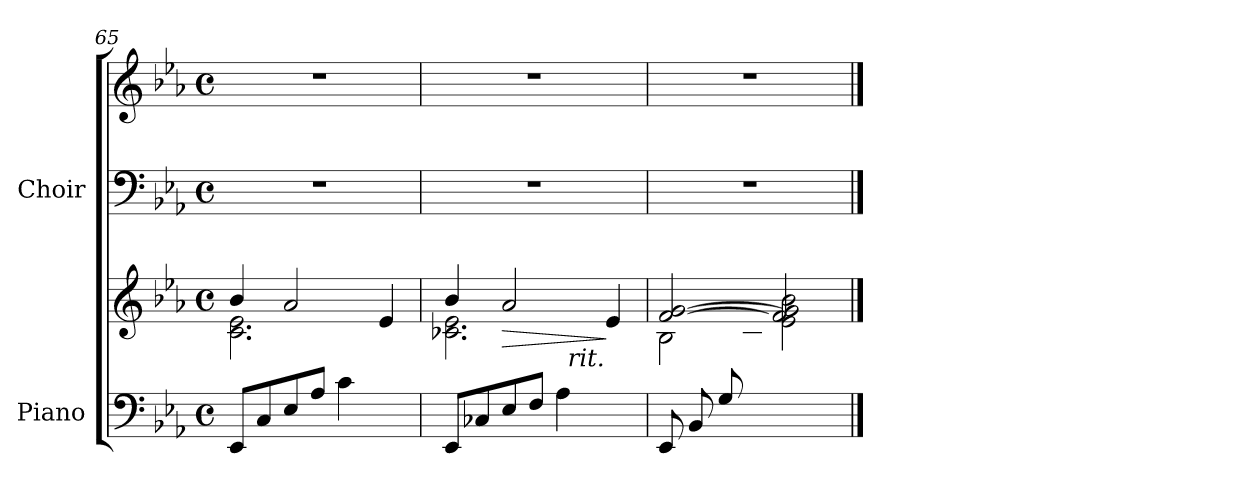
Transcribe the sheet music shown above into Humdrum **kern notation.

**kern	**kern	**dynam	**kern	**kern
*part2	*part2	*part2	*part1	*part1
*staff4	*staff3	*staff3/4	*staff2	*staff1
*I"Piano	*	*	*I"Choir	*
*I'Pno.	*	*	*I'Choir	*
*clefF4	*clefG2	*	*clefF4	*clefG2
*k[b-e-a-]	*k[b-e-a-]	*	*k[b-e-a-]	*k[b-e-a-]
*E-:	*E-:	*	*E-:	*E-:
*M4/4	*M4/4	*	*M4/4	*M4/4
*met(c)	*met(c)	*	*met(c)	*met(c)
=65	=65	=65	=65	=65
*	*^	*	*	*
8EE-i/L	4b-i/	2.ci\ 2.e-i	.	1r	1r
8Ci/	.	.	.	.	.
8E-i/	2a-i/	.	.	.	.
8A-i/J	.	.	.	.	.
4ci\	.	.	.	.	.
4ryy	4e-i/	4ryy	.	.	.
=66	=66	=66	=66	=66	=66
*	*	*^	*	*	*
8EE-i/L	4b-i/	2.c-Xi\ 2.e-i	2ryy	.	1r	1r
8C-Xi/	.	.	.	.	.	.
!	!	!	!	!LO:HP:b	!	!
8E-i/	2a-i/	.	.	>	.	.
8Fi/J	.	.	.	.	.	.
4A-i\	.	.	32ryy	.	.	.
!	!	!	!LO:TX:b:i:t=rit.	!	!	!
.	.	.	4...ryy	.	.	.
4ryy	4e-i/	4ryy	.	]	.	.
=67	=67	=67	=67	=67	=67	=67
8EE-i/L	[>2fi/ [>2gi	2B-i\	4.ryy	.	1r	1r
8BB-i/	.	.	.	.	.	.
8Gi/	.	.	.	.	.	.
2ryy	.	.	8B-i\J	.	.	.
.	2fi/] 2gi]	2e-i\ 2b-i	2ryy	.	.	.
8ryy	.	.	.	.	.	.
*	*v	*v	*v	*	*	*
==	==	==	==	==
*-	*-	*-	*-	*-
